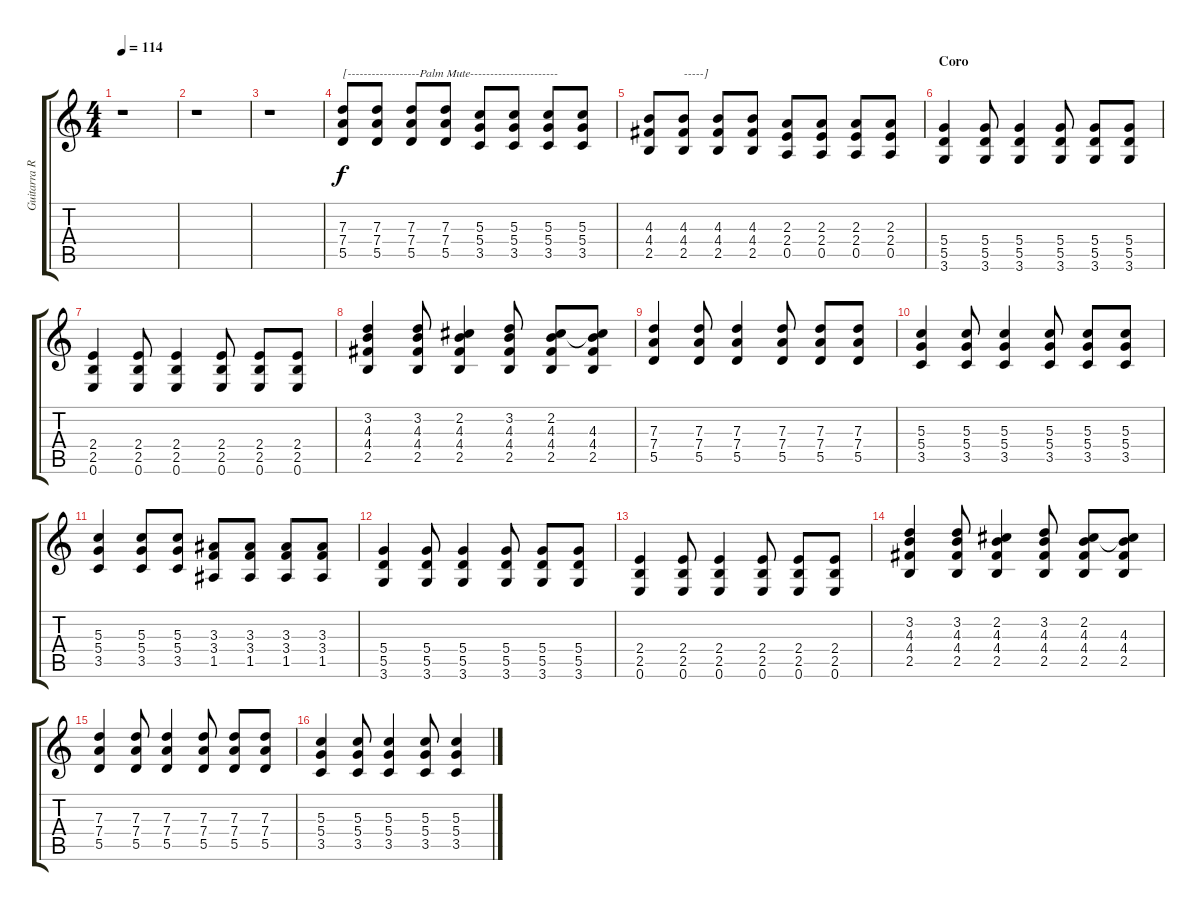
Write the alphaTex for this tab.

\track ("Guitarra Ritmica" "Guitarra R") {instrument distortionguitar}
\staff {score tabs}
\tuning (E4 B3 G3 D3 A2 E2) {hide}
\ts (4 4)
\tempo 114
\clef g2
\ks c
r.1{dy f} |
r.1 |
r.1 |
(7.3 7.4 5.5).8{txt "[------------------Palm Mute----------------------" volume 7} (7.3 7.4 5.5).8{volume 8} (7.3 7.4 5.5).8{volume 12} (7.3 7.4 5.5).8 (5.3 5.4 3.5).8 (5.3 5.4 3.5).8 (5.3 5.4 3.5).8 (5.3 5.4 3.5).8 |
(4.3 4.4 2.5).8{volume 12} (4.3 4.4 2.5).8{txt "-----]"} (4.3 4.4 2.5).8 (4.3 4.4 2.5).8 (2.3 2.4 0.5).8 (2.3 2.4 0.5).8 (2.3 2.4 0.5).8 (2.3 2.4 0.5).8 |
\section ("" "Coro")
(5.4 5.5 3.6).4 (5.4 5.5 3.6).8 (5.4 5.5 3.6).4 (5.4 5.5 3.6).8 (5.4 5.5 3.6).8 (5.4 5.5 3.6).8 |
(2.4 2.5 0.6).4 (2.4 2.5 0.6).8 (2.4 2.5 0.6).4 (2.4 2.5 0.6).8 (2.4 2.5 0.6).8 (2.4 2.5 0.6).8 |
(3.2 4.3 4.4 2.5).4 (3.2 4.3 4.4 2.5).8 (2.2 4.3 4.4 2.5).4 (3.2 4.3 4.4 2.5).8 (2.2 4.3 4.4 2.5).8 (2.2{t} 4.3 4.4 2.5).8 |
(7.3 7.4 5.5).4 (7.3 7.4 5.5).8 (7.3 7.4 5.5).4 (7.3 7.4 5.5).8 (7.3 7.4 5.5).8 (7.3 7.4 5.5).8 |
(5.3 5.4 3.5).4 (5.3 5.4 3.5).8 (5.3 5.4 3.5).4 (5.3 5.4 3.5).8 (5.3 5.4 3.5).8 (5.3 5.4 3.5).8 |
(5.3 5.4 3.5).4 (5.3 5.4 3.5).8 (5.3 5.4 3.5).8 (3.3 3.4 1.5).8 (3.3 3.4 1.5).8 (3.3 3.4 1.5).8 (3.3 3.4 1.5).8 |
(5.4 5.5 3.6).4 (5.4 5.5 3.6).8 (5.4 5.5 3.6).4 (5.4 5.5 3.6).8 (5.4 5.5 3.6).8 (5.4 5.5 3.6).8 |
(2.4 2.5 0.6).4 (2.4 2.5 0.6).8 (2.4 2.5 0.6).4 (2.4 2.5 0.6).8 (2.4 2.5 0.6).8 (2.4 2.5 0.6).8 |
(3.2 4.3 4.4 2.5).4 (3.2 4.3 4.4 2.5).8 (2.2 4.3 4.4 2.5).4 (3.2 4.3 4.4 2.5).8 (2.2 4.3 4.4 2.5).8 (2.2{t} 4.3 4.4 2.5).8 |
(7.3 7.4 5.5).4 (7.3 7.4 5.5).8 (7.3 7.4 5.5).4 (7.3 7.4 5.5).8 (7.3 7.4 5.5).8 (7.3 7.4 5.5).8 |
(5.3 5.4 3.5).4 (5.3 5.4 3.5).8 (5.3 5.4 3.5).4 (5.3 5.4 3.5).8 (5.3 5.4 3.5).4
